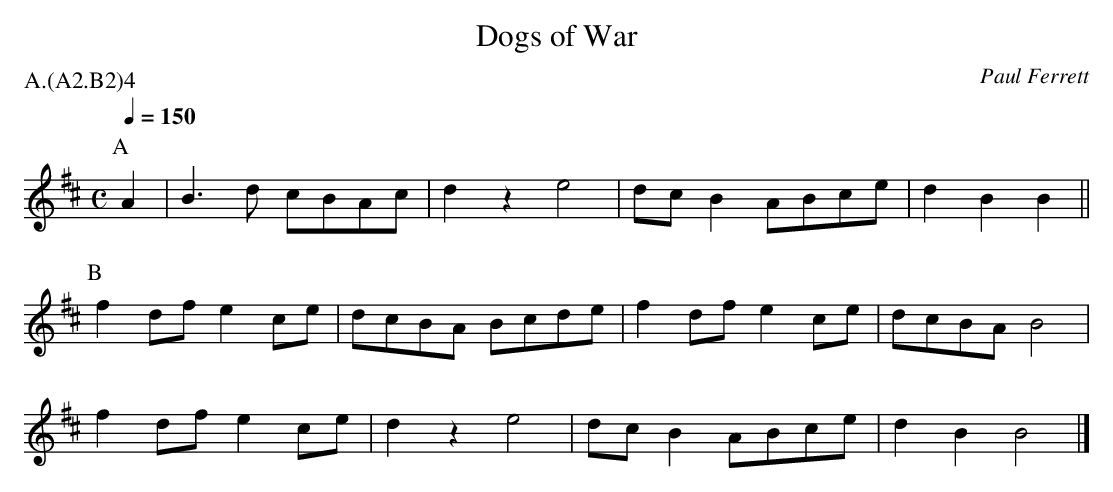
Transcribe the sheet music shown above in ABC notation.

X:1
T:Dogs of War
C:Paul Ferrett
P:A.(A2.B2)4
M:C
L:1/8
Q:1/4=150
K:Dmaj
P:A
A2 | B2>d2 cBAc | d2 z2 e4 |\
dc B2 ABce | d2 B2 B2 ||
P:B
f2 df e2 ce | dcBA Bcde |\
f2 df e2 ce | dcBA B4 |
f2 df e2 ce | d2 z2 e4 |\
dc B2 ABce | d2 B2 B4 |]
